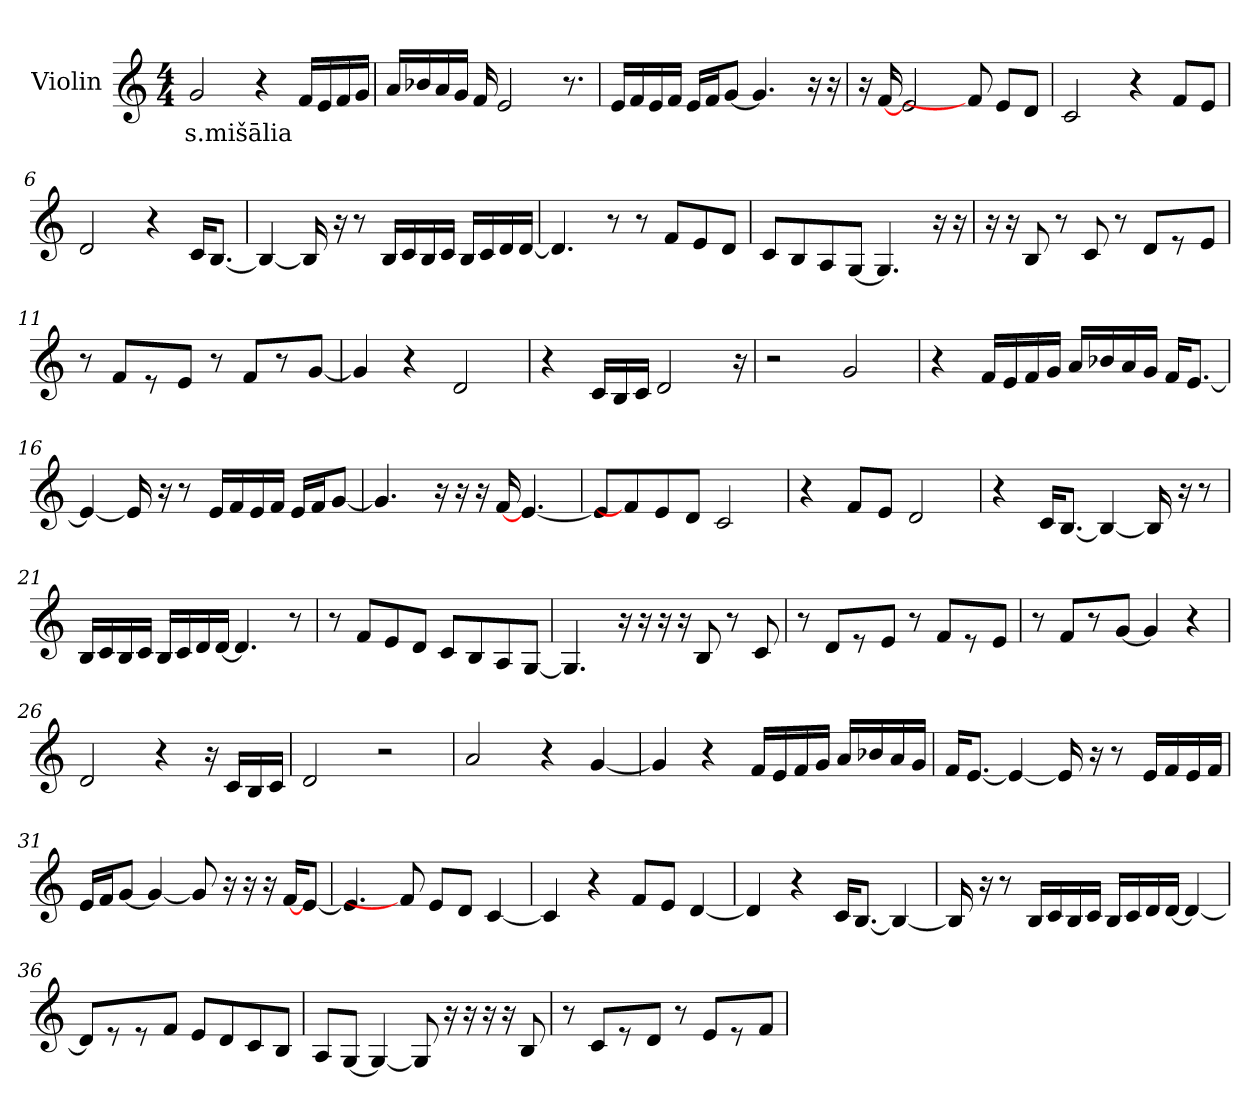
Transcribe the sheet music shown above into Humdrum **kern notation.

**kern	**text
*part1	*part1
*staff1	*staff1
*I"Violin	*
*clefG2	*
*k[]	*
*M4/4	*
*MM90	*
=1	=1
!	!LO:LY:b
2g/	s.mišālia
4r	.
16f/LL	.
16e/	.
16f/	.
16g/JJ	.
=2	=2
16a/LL	.
16b-X/	.
16a/	.
16g/JJ	.
16f/	.
2e/	.
8.r	.
=3	=3
16e/LL	.
16f/	.
16e/	.
16f/JJ	.
16e/LL	.
16f/J	.
[8g/J	.
4.g/]	.
16r	.
16r	.
=4	=4
16r	.
[16f/	.
2e/	.
8f/]	.
8e/L	.
8d/J	.
!!LO:LB:g=z
=5	=5
2c/	.
4r	.
8f/L	.
8e/J	.
=6	=6
2d/	.
4r	.
16c/KL	.
[8.B/J	.
=7	=7
4B/_	.
16B/]	.
16r	.
8r	.
16B/LL	.
16c/	.
16B/	.
16c/JJ	.
16B/LL	.
16c/	.
16d/	.
[16d/JJ	.
=8	=8
4.d/]	.
8r	.
8r	.
8f/L	.
8e/	.
8d/J	.
!!LO:LB:g=z
=9	=9
8c/L	.
8B/	.
8A/	.
[8G/J	.
4.G/]	.
16r	.
16r	.
=10	=10
16r	.
16r	.
8B/	.
8r	.
8c/	.
8r	.
8d/L	.
8r	.
8e/J	.
=11	=11
8r	.
8f/L	.
8r	.
8e/J	.
8r	.
8f/L	.
8r	.
[8g/J	.
=12	=12
4g/]	.
4r	.
2d/	.
!!LO:LB:g=z
=13	=13
4r	.
16c/LL	.
16B/	.
16c/JJ	.
2d/	.
16r	.
=14	=14
2r	.
2g/	.
=15	=15
4r	.
16f/LL	.
16e/	.
16f/	.
16g/JJ	.
16a/LL	.
16b-X/	.
16a/	.
16g/JJ	.
16f/KL	.
[8.e/J	.
=16	=16
4e/_	.
16e/]	.
16r	.
8r	.
16e/LL	.
16f/	.
16e/	.
16f/JJ	.
16e/LL	.
16f/J	.
[8g/J	.
!!LO:LB:g=z
=17	=17
4.g/]	.
16r	.
16r	.
16r	.
[16f/	.
[4.e/	.
=18	=18
8e/L]	.
8f/]	.
8e/	.
8d/J	.
2c/	.
=19	=19
4r	.
8f/L	.
8e/J	.
2d/	.
=20	=20
4r	.
16c/KL	.
[8.B/J	.
4B/_	.
16B/]	.
16r	.
8r	.
!!LO:LB:g=z
=21	=21
16B/LL	.
16c/	.
16B/	.
16c/JJ	.
16B/LL	.
16c/	.
16d/	.
[16d/JJ	.
4.d/]	.
8r	.
=22	=22
8r	.
8f/L	.
8e/	.
8d/J	.
8c/L	.
8B/	.
8A/	.
[8G/J	.
=23	=23
4.G/]	.
16r	.
16r	.
16r	.
16r	.
8B/	.
8r	.
8c/	.
=24	=24
8r	.
8d/L	.
8r	.
8e/J	.
8r	.
8f/L	.
8r	.
8e/J	.
!!LO:LB:g=z
=25	=25
8r	.
8f/L	.
8r	.
[8g/J	.
4g/]	.
4r	.
=26	=26
2d/	.
4r	.
16r	.
16c/LL	.
16B/	.
16c/JJ	.
=27	=27
2d/	.
2r	.
=28	=28
2a/	.
4r	.
[4g/	.
=29	=29
4g/]	.
4r	.
16f/LL	.
16e/	.
16f/	.
16g/JJ	.
16a/LL	.
16b-X/	.
16a/	.
16g/JJ	.
!!LO:PB:g=z
=30	=30
16f/KL	.
[8.e/J	.
4e/_	.
16e/]	.
16r	.
8r	.
16e/LL	.
16f/	.
16e/	.
16f/JJ	.
=31	=31
16e/LL	.
16f/J	.
[8g/J	.
4g/_	.
8g/]	.
16r	.
16r	.
16r	.
[16f/KL	.
[8e/J	.
=32	=32
4.e/]	.
8f/]	.
8e/L	.
8d/J	.
[4c/	.
=33	=33
4c/]	.
4r	.
8f/L	.
8e/J	.
[4d/	.
!!LO:PB:g=z
=34	=34
4d/]	.
4r	.
16c/KL	.
[8.B/J	.
4B/_	.
=35	=35
16B/]	.
16r	.
8r	.
16B/LL	.
16c/	.
16B/	.
16c/JJ	.
16B/LL	.
16c/	.
16d/	.
[16d/JJ	.
4d/_	.
=36	=36
8d/L]	.
8r	.
8r	.
8f/J	.
8e/L	.
8d/	.
8c/	.
8B/J	.
!!LO:LB:g=z
=37	=37
8A/L	.
[8G/J	.
4G/_	.
8G/]	.
16r	.
16r	.
16r	.
16r	.
8B/	.
=38	=38
8r	.
8c/L	.
8r	.
8d/J	.
8r	.
8e/L	.
8r	.
8f/J	.
=	=
*-	*-
